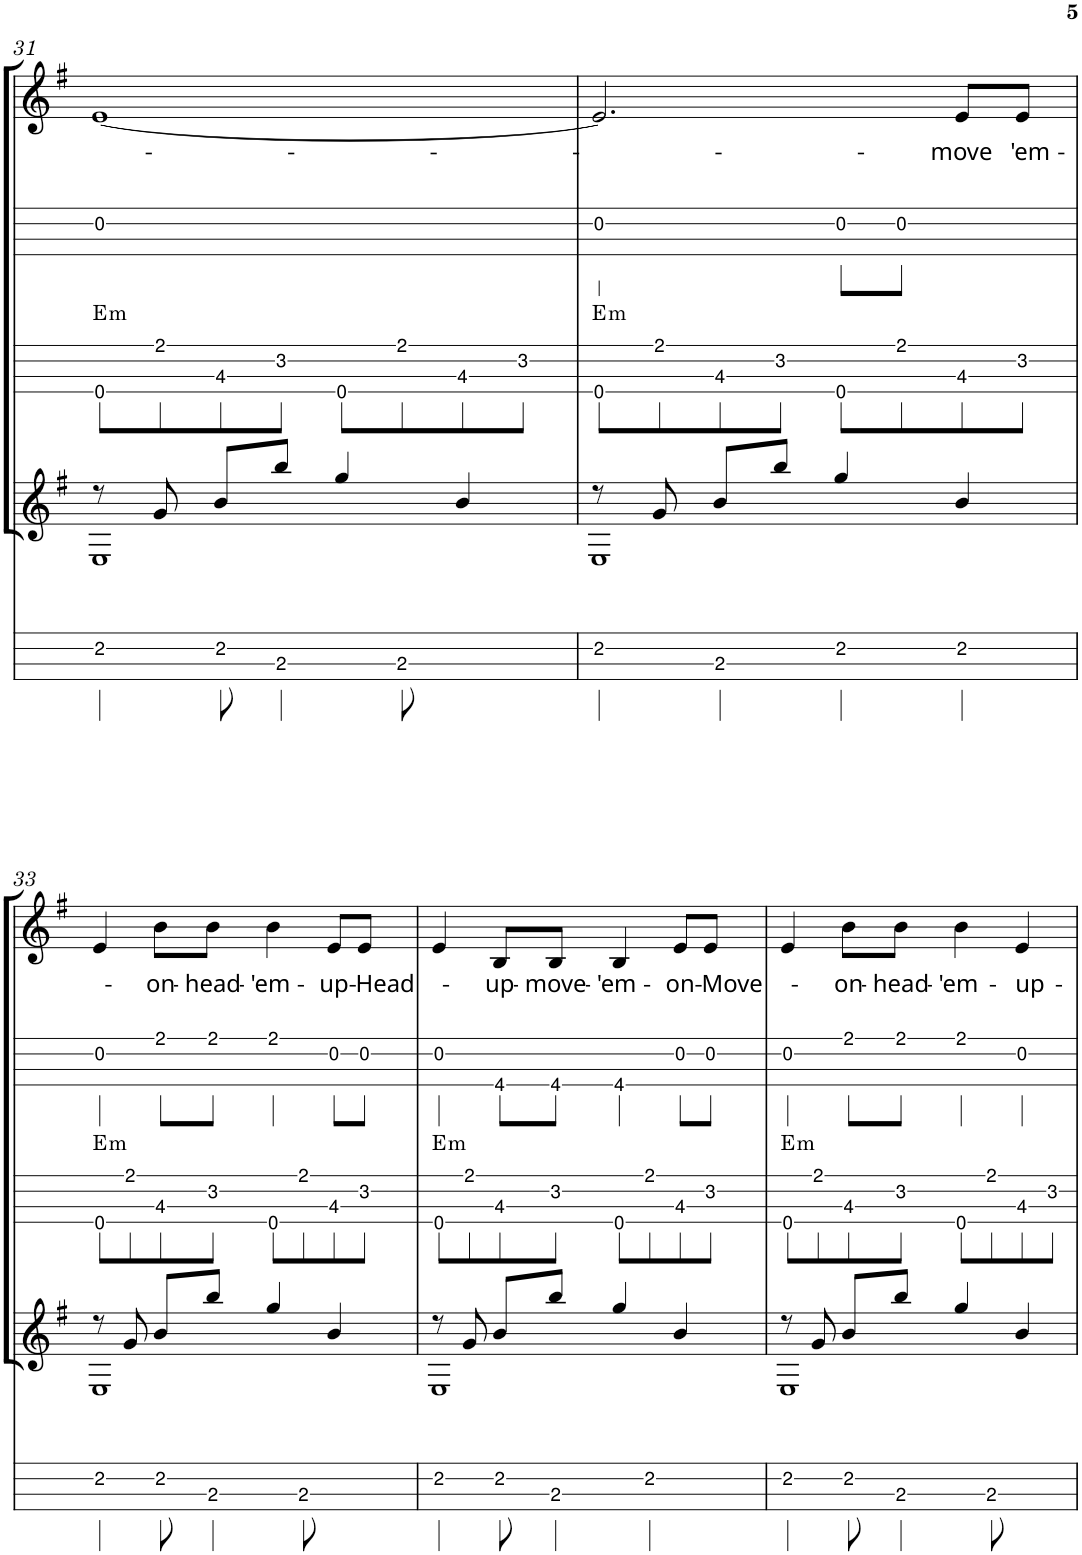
**kern	**kern	**kern	**harte	**kern	**kern	**text
*part5	*part4	*part3	*part3	*part2	*part1	*part1
*staff5	*staff4	*staff3	*	*staff2	*staff1	*staff1
*I"Bass Guitar	*I"Guitar  (BB)	*I"Banjolele	*	*I"Ukulele	*I"Mandolin	*
*	*	*I'Bjo	*	*	*	*
!!LO:PB:g=z
*	*clefG2	*	*	*	*clefG2	*
*	*Trd7c12	*Trd7c12	*	*	*	*
*k[f#]	*k[f#]	*k[f#]	*	*k[f#]	*k[f#]	*
*G:	*G:	*G:	*	*G:	*G:	*
*M4/4	*M4/4	*M4/4	*	*M4/4	*M4/4	*
=31	=31	=31	=31	=31	=31	=31
*	*^	*	*	*	*	*
!	!	!	!	!LO:H:kt=m	!	!	!
4EE\	8r	1E	8G\L	E:min	1e	[1e	.
.	8g/	.	8b\	.	.	.	.
8EE\	8b/L	.	8e\	.	.	.	.
4BBB\	8bb/J	.	8g\J	.	.	.	.
.	4gg/	.	8G\L	.	.	.	.
8BBB\	.	.	8b\	.	.	.	.
4ryy	4b/	.	8e\	.	.	.	.
.	.	.	8g\J	.	.	.	.
=32	=32	=32	=32	=32	=32	=32	=32
!	!	!	!	!LO:H:kt=m	!	!	!
4EE\	8r	1E	8G\L	E:min	2e\	2.e/]	.
.	8g/	.	8b\	.	.	.	.
4BBB\	8b/L	.	8e\	.	.	.	.
.	8bb/J	.	8g\J	.	.	.	.
4EE\	4gg/	.	8G\L	.	8e\L	.	.
.	.	.	8b\	.	8e\J	.	.
!	!	!	!	!	!	!	!LO:LY:b
4EE\	4b/	.	8e\	.	4ryy	8e/L	move
!	!	!	!	!	!	!	!LO:LY:b
.	.	.	8g\J	.	.	8e/J	'em-
!!LO:LB:g=z
=33	=33	=33	=33	=33	=33	=33	=33
!	!	!	!	!LO:H:kt=m	!	!	!
4EE\	8r	1E	8G\L	E:min	4e\	4e/	.
.	8g/	.	8b\	.	.	.	.
!	!	!	!	!	!	!	!LO:LY:b
8EE\	8b/L	.	8e\	.	8b\L	8b\L	-on-
!	!	!	!	!	!	!	!LO:LY:b
4BBB\	8bb/J	.	8g\J	.	8b\J	8b\J	-head-
!	!	!	!	!	!	!	!LO:LY:b
.	4gg/	.	8G\L	.	4b\	4b\	-'em-
8BBB\	.	.	8b\	.	.	.	.
!	!	!	!	!	!	!	!LO:LY:b
4ryy	4b/	.	8e\	.	8e\L	8e/L	-up-
!	!	!	!	!	!	!	!LO:LY:b
.	.	.	8g\J	.	8e\J	8e/J	-Head-
=34	=34	=34	=34	=34	=34	=34	=34
!	!	!	!	!LO:H:kt=m	!	!	!
4EE\	8r	1E	8G\L	E:min	4e\	4e/	.
.	8g/	.	8b\	.	.	.	.
!	!	!	!	!	!	!	!LO:LY:b
8EE\	8b/L	.	8e\	.	8B\L	8B/L	-up-
!	!	!	!	!	!	!	!LO:LY:b
4BBB\	8bb/J	.	8g\J	.	8B\J	8B/J	-move-
!	!	!	!	!	!	!	!LO:LY:b
.	4gg/	.	8G\L	.	4B\	4B/	-'em-
4EE\	.	.	8b\	.	.	.	.
!	!	!	!	!	!	!	!LO:LY:b
.	4b/	.	8e\	.	8e\L	8e/L	-on-
!	!	!	!	!	!	!	!LO:LY:b
8ryy	.	.	8g\J	.	8e\J	8e/J	-Move-
=35	=35	=35	=35	=35	=35	=35	=35
!	!	!	!	!LO:H:kt=m	!	!	!
4EE\	8r	1E	8G\L	E:min	4e\	4e/	.
.	8g/	.	8b\	.	.	.	.
!	!	!	!	!	!	!	!LO:LY:b
8EE\	8b/L	.	8e\	.	8b\L	8b\L	-on-
!	!	!	!	!	!	!	!LO:LY:b
4BBB\	8bb/J	.	8g\J	.	8b\J	8b\J	-head-
!	!	!	!	!	!	!	!LO:LY:b
.	4gg/	.	8G\L	.	4b\	4b\	-'em-
8BBB\	.	.	8b\	.	.	.	.
!	!	!	!	!	!	!	!LO:LY:b
4ryy	4b/	.	8e\	.	4e\	4e/	-up-
.	.	.	8g\J	.	.	.	.
*	*v	*v	*	*	*	*	*
=	=	=	=	=	=	=
*-	*-	*-	*-	*-	*-	*-
